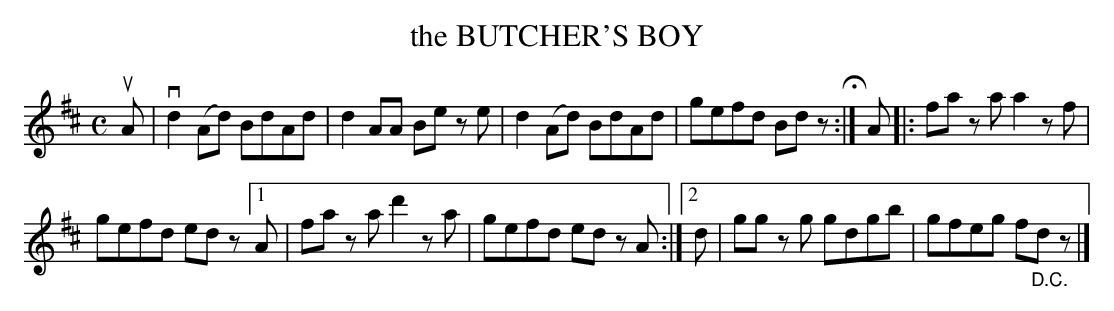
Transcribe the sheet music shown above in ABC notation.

X:1
T: the BUTCHER'S BOY
M: C
L: 1/8
K: D
uA |\
vd2(Ad) BdAd | d2AA Be ze |\
d2(Ad) BdAd | gefd Bdz H:|\
A |:\
fa za a2 zf |
gefd ed z \
[1 A | fa za d'2 za | gefd ed zA :|\
[2 d | gg zg gdgb | gfeg f"_D.C."dz |]
